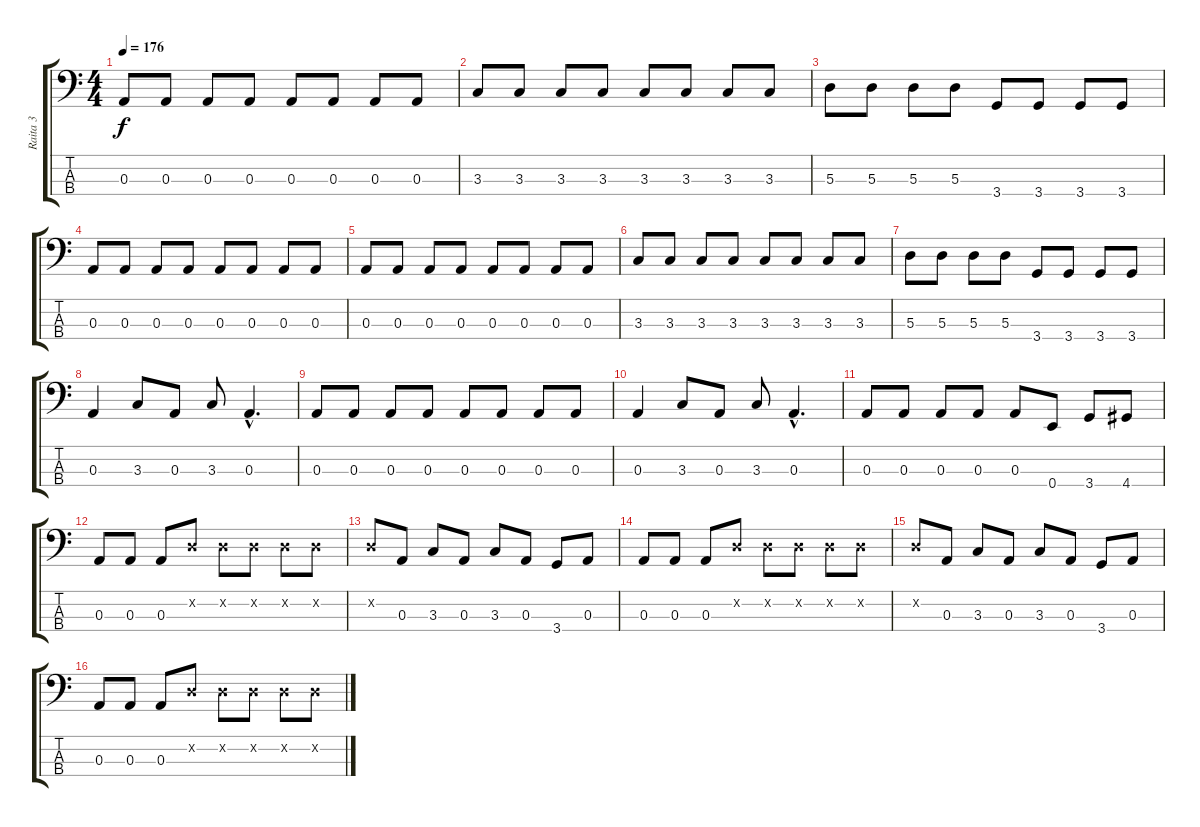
\track ("Raita 3" "Raita 3") {instrument electricbasspick}
\staff {score tabs}
\tuning (G2 D2 A1 E1) {hide}
\ts (4 4)
\tempo 176
\clef f4
\ks c
0.3.8{dy f} 0.3.8 0.3.8 0.3.8 0.3.8 0.3.8 0.3.8 0.3.8 |
3.3.8 3.3.8 3.3.8 3.3.8 3.3.8 3.3.8 3.3.8 3.3.8 |
5.3.8 5.3.8 5.3.8 5.3.8 3.4.8 3.4.8 3.4.8 3.4.8 |
0.3.8 0.3.8 0.3.8 0.3.8 0.3.8 0.3.8 0.3.8 0.3.8 |
0.3.8 0.3.8 0.3.8 0.3.8 0.3.8 0.3.8 0.3.8 0.3.8 |
3.3.8 3.3.8 3.3.8 3.3.8 3.3.8 3.3.8 3.3.8 3.3.8 |
5.3.8 5.3.8 5.3.8 5.3.8 3.4.8 3.4.8 3.4.8 3.4.8 |
0.3.4 3.3.8 0.3.8 3.3.8 0.3{hac}.4{d} |
0.3.8 0.3.8 0.3.8 0.3.8 0.3.8 0.3.8 0.3.8 0.3.8 |
0.3.4 3.3.8 0.3.8 3.3.8 0.3{hac}.4{d} |
0.3.8 0.3.8 0.3.8 0.3.8 0.3.8 0.4.8 3.4.8 4.4.8 |
0.3.8 0.3.8 0.3.8 0.2{x}.8 0.2{x}.8 0.2{x}.8 0.2{x}.8 0.2{x}.8 |
0.2{x}.8 0.3.8 3.3.8 0.3.8 3.3.8 0.3.8 3.4.8 0.3.8 |
0.3.8 0.3.8 0.3.8 0.2{x}.8 0.2{x}.8 0.2{x}.8 0.2{x}.8 0.2{x}.8 |
0.2{x}.8 0.3.8 3.3.8 0.3.8 3.3.8 0.3.8 3.4.8 0.3.8 |
0.3.8 0.3.8 0.3.8 0.2{x}.8 0.2{x}.8 0.2{x}.8 0.2{x}.8 0.2{x}.8
